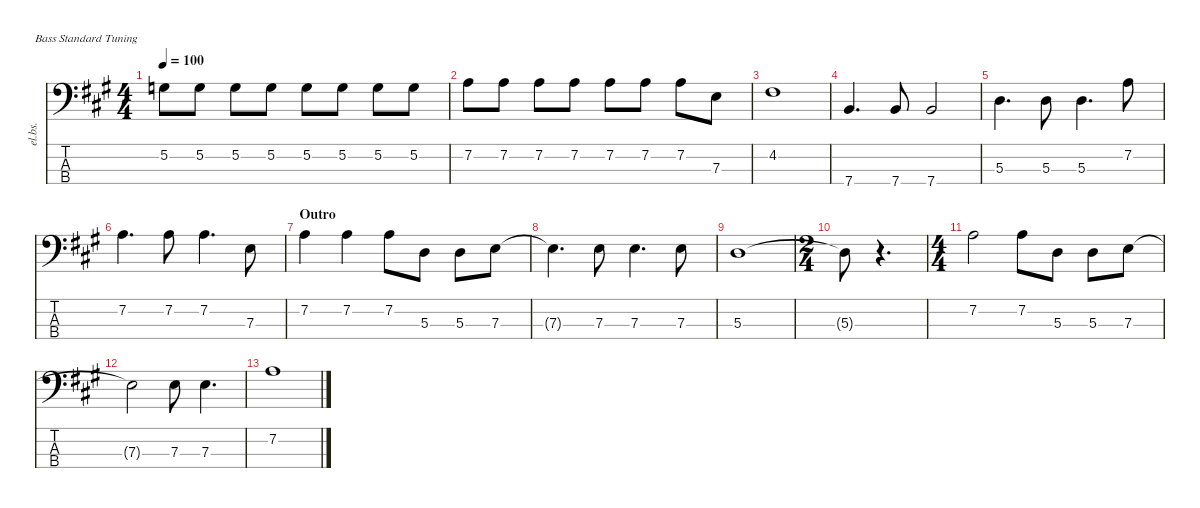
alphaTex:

\defaultSystemsLayout 4
\hideDynamics
\bracketExtendMode nobrackets
\otherSystemsTrackNameOrientation horizontal
\track ("Bass" "el.bs.") {instrument electricbasspick}
\staff {score tabs}
\tuning (G2 D2 A1 E1)
\ts (4 4)
\tempo 100
\clef f4
\ks a
5.2{acc forcenatural}.8{dy f} 5.2{acc forcenatural}.8 5.2{acc forcenatural}.8 5.2{acc forcenatural}.8 5.2{acc forcenatural}.8 5.2{acc forcenatural}.8 5.2{acc forcenatural}.8 5.2{acc forcenatural}.8 |
7.2{acc forcenatural}.8 7.2{acc forcenatural}.8 7.2{acc forcenatural}.8 7.2{acc forcenatural}.8 7.2{acc forcenatural}.8 7.2{acc forcenatural}.8 7.2{acc forcenatural}.8 7.3{acc forcenatural}.8 |
4.2{acc #}.1 |
7.4{acc forcenatural}.4{d} 7.4{acc forcenatural}.8 7.4{acc forcenatural}.2 |
5.3{acc forcenatural}.4{d} 5.3{acc forcenatural}.8 5.3{acc forcenatural}.4{d} 7.2{acc forcenatural}.8 |
7.2{acc forcenatural}.4{d} 7.2{acc forcenatural}.8 7.2{acc forcenatural}.4{d} 7.3{acc forcenatural}.8 |
\section ("" "Outro")
7.2{acc forcenatural}.4 7.2{acc forcenatural}.4 7.2{acc forcenatural}.8 5.3{acc forcenatural}.8 5.3{acc forcenatural}.8 7.3{acc forcenatural}.8 |
7.3{t acc forcenatural}.4{d} 7.3{acc forcenatural}.8 7.3{acc forcenatural}.4{d} 7.3{acc forcenatural}.8 |
5.3{acc forcenatural}.1 |
\ts (2 4)
5.3{t acc forcenatural}.8 r.4{d} |
\ts (4 4)
7.2{acc forcenatural}.2 7.2{acc forcenatural}.8 5.3{acc forcenatural}.8 5.3{acc forcenatural}.8 7.3{acc forcenatural}.8 |
7.3{t acc forcenatural}.2 7.3{acc forcenatural}.8 7.3{acc forcenatural}.4{d} |
7.2{acc forcenatural}.1
